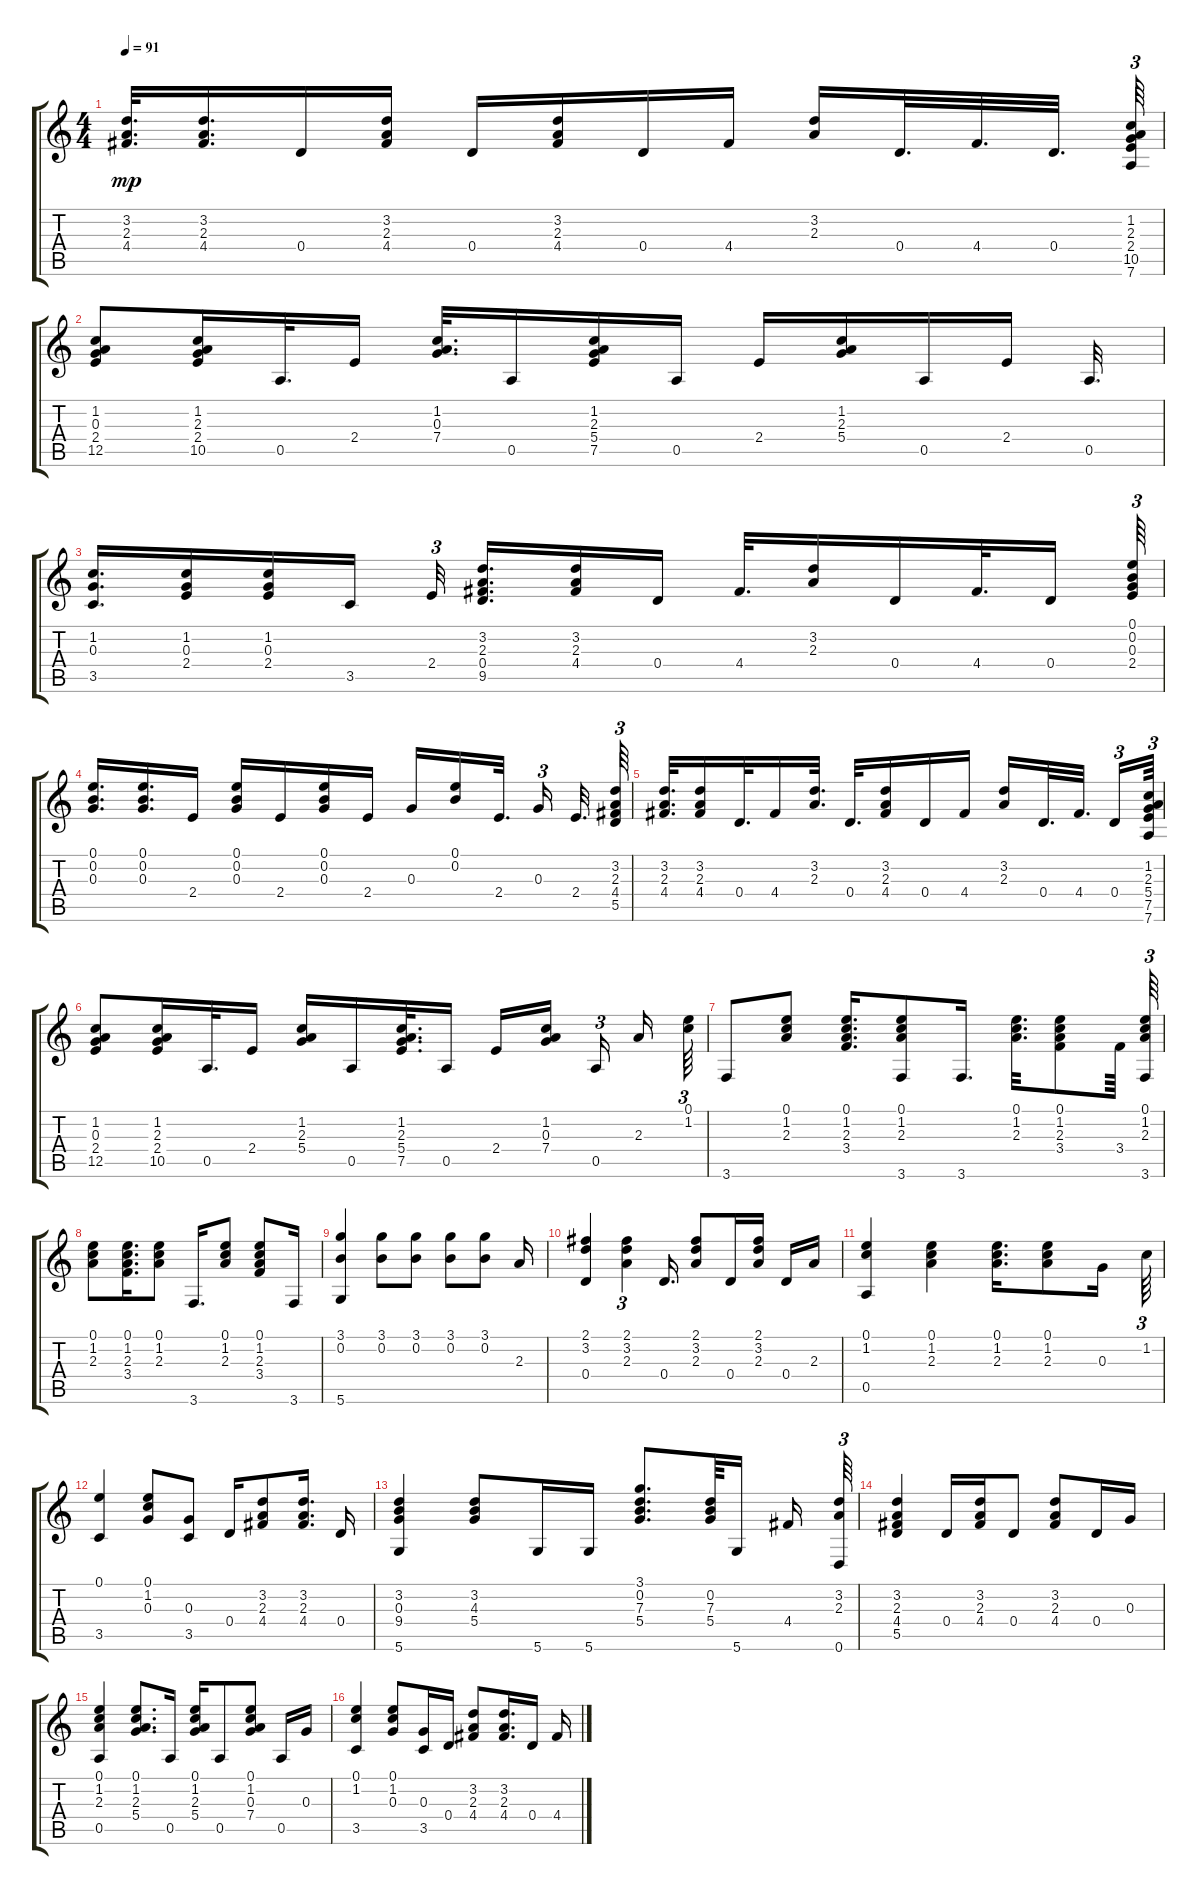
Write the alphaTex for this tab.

\track "" {instrument acousticguitarsteel}
\staff {score tabs}
\tuning (E4 B3 G3 D3 A2 D2) {hide}
\ts (4 4)
\tempo 91
\clef g2
\ks c
(3.2 2.3 4.4).32{d dy mp} (3.2 2.3 4.4).16{d} 0.4.16 (3.2 2.3 4.4).16 0.4.16 (3.2 2.3 4.4).16 0.4.16 4.4.16 (3.2 2.3).16 0.4.32{d} 4.4.32{d} 0.4.32{d} (1.2 2.3 2.4 10.5 7.6).64{tu (3 2)} |
(1.2 0.3 2.4 12.5).8 (1.2 2.3 2.4 10.5).16 0.5.32{d} 2.4.16 (1.2 0.3 7.4).32{d} 0.5.16 (1.2 2.3 5.4 7.5).16 0.5.16 2.4.16 (1.2 2.3 5.4).16 0.5.16 2.4.16 0.5.32{d} |
(1.2 0.3 3.5).16{d} (1.2 0.3 2.4).16 (1.2 0.3 2.4).16 3.5.16 2.4.32{tu (3 2)} (3.2 2.3 0.4 9.5).16{d} (3.2 2.3 4.4).16 0.4.16 4.4.32{d} (3.2 2.3).16 0.4.16 4.4.32{d} 0.4.16 (0.1 0.2 0.3 2.4).64{tu (3 2)} |
(0.1 0.2 0.3).16{d} (0.1 0.2 0.3).16{d} 2.4.16 (0.1 0.2 0.3).16 2.4.16 (0.1 0.2 0.3).16 2.4.16 0.3.16 (0.1 0.2).16 2.4.32{d} 0.3.16{tu (3 2)} 2.4.32{d} (3.2 2.3 4.4 5.5).64{tu (3 2)} |
(3.2 2.3 4.4).32{d} (3.2 2.3 4.4).16 0.4.32{d} 4.4.16 (3.2 2.3).32{d} 0.4.32{d} (3.2 2.3 4.4).16 0.4.16 4.4.16 (3.2 2.3).16 0.4.32{d} 4.4.32{d} 0.4.16{tu (3 2)} (1.2 2.3 5.4 7.5 7.6).64{tu (3 2)} |
(1.2 0.3 2.4 12.5).8 (1.2 2.3 2.4 10.5).16 0.5.32{d} 2.4.16 (1.2 2.3 5.4).16 0.5.16 (1.2 2.3 5.4 7.5).32{d} 0.5.16 2.4.16 (1.2 0.3 7.4).16 0.5.16{tu (3 2)} 2.3.16 (0.1 1.2).64{tu (3 2)} |
3.6.8 (0.1 1.2 2.3).8 (0.1 1.2 2.3 3.4).16{d} (0.1 1.2 2.3 3.6).8 3.6.16{d} (0.1 1.2 2.3).32{d} (0.1 1.2 2.3 3.4).8 3.4.64 (0.1 1.2 2.3 3.6).64{tu (3 2)} |
(0.1 1.2 2.3).8 (0.1 1.2 2.3 3.4).16{d} (0.1 1.2 2.3).8 3.6.16{d} (0.1 1.2 2.3).8 (0.1 1.2 2.3 3.4).8 3.6.16 |
(3.1 0.2 5.6).4 (3.1 0.2).8 (3.1 0.2).8 (3.1 0.2).8 (3.1 0.2).8 2.3.16 |
(2.1 3.2 0.4).4 (2.1 3.2 2.3).4{tu (3 2)} 0.4.16{d} (2.1 3.2 2.3).8 0.4.16 (2.1 3.2 2.3).16 0.4.16 2.3.16 |
(0.1 1.2 0.5).4 (0.1 1.2 2.3).4 (0.1 1.2 2.3).16{d} (0.1 1.2 2.3).8 0.3.16 1.2.64{tu (3 2)} |
(0.1 3.5).4 (0.1 1.2 0.3).8 (0.3 3.5).8 0.4.16 (3.2 2.3 4.4).8 (3.2 2.3 4.4).16{d} 0.4.16 |
(3.2 0.3 9.4 5.6).4 (3.2 4.3 5.4).8 5.6.16 5.6.16 (3.1 0.2 7.3 5.4).8{d} (0.2 7.3 5.4).64 5.6.16 4.4.16 (3.2 2.3 0.6).64{tu (3 2)} |
(3.2 2.3 4.4 5.5).4 0.4.16 (3.2 2.3 4.4).16 0.4.8 (3.2 2.3 4.4).8 0.4.16 0.3.16 |
(0.1 1.2 2.3 0.5).4 (0.1 1.2 2.3 5.4).8{d} 0.5.16 (0.1 1.2 2.3 5.4).16 0.5.8 (0.1 1.2 0.3 7.4).8 0.5.16 0.3.16 |
(0.1 1.2 3.5).4 (0.1 1.2 0.3).8 (0.3 3.5).16 0.4.16 (3.2 2.3 4.4).8 (3.2 2.3 4.4).16{d} 0.4.16 4.4.16
